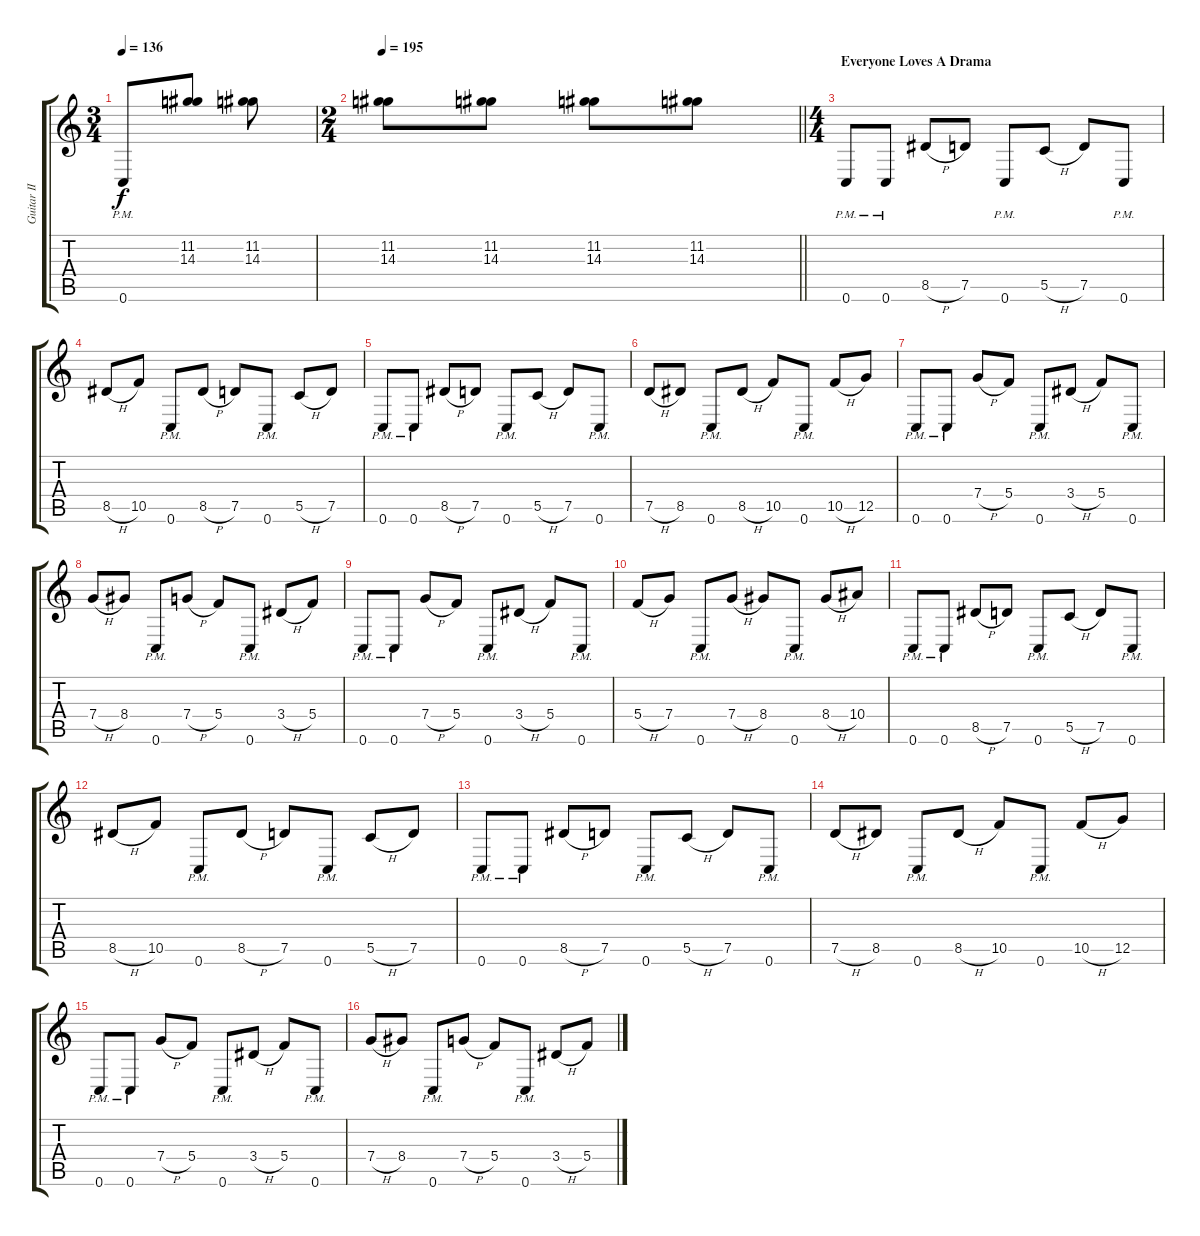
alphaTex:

\track ("Guitar II" "Guitar II") {instrument distortionguitar}
\staff {score tabs}
\tuning (D4 A3 F3 C3 G2 C2) {hide}
\ts (3 4)
\tempo 136
\clef g2
\ks c
0.6{pm}.8{dy f} (11.2 14.3).8 (11.2 14.3).8 |
\ts (2 4)
\tempo 195
\barLineRight lightlight
(11.2 14.3).8 (11.2 14.3).8 (11.2 14.3).8 (11.2 14.3).8 |
\ts (4 4)
\section ("" "Everyone Loves A Drama")
0.6{pm}.8 0.6{pm}.8 8.5{h}.8 7.5.8 0.6{pm}.8 5.5{h}.8 7.5.8 0.6{pm}.8 |
8.5{h}.8 10.5.8 0.6{pm}.8 8.5{h}.8 7.5.8 0.6{pm}.8 5.5{h}.8 7.5.8 |
0.6{pm}.8 0.6{pm}.8 8.5{h}.8 7.5.8 0.6{pm}.8 5.5{h}.8 7.5.8 0.6{pm}.8 |
7.5{h}.8 8.5.8 0.6{pm}.8 8.5{h}.8 10.5.8 0.6{pm}.8 10.5{h}.8 12.5.8 |
0.6{pm}.8 0.6{pm}.8 7.4{h}.8 5.4.8 0.6{pm}.8 3.4{h}.8 5.4.8 0.6{pm}.8 |
7.4{h}.8 8.4.8 0.6{pm}.8 7.4{h}.8 5.4.8 0.6{pm}.8 3.4{h}.8 5.4.8 |
0.6{pm}.8 0.6{pm}.8 7.4{h}.8 5.4.8 0.6{pm}.8 3.4{h}.8 5.4.8 0.6{pm}.8 |
5.4{h}.8 7.4.8 0.6{pm}.8 7.4{h}.8 8.4.8 0.6{pm}.8 8.4{h}.8 10.4.8 |
0.6{pm}.8 0.6{pm}.8 8.5{h}.8 7.5.8 0.6{pm}.8 5.5{h}.8 7.5.8 0.6{pm}.8 |
8.5{h}.8 10.5.8 0.6{pm}.8 8.5{h}.8 7.5.8 0.6{pm}.8 5.5{h}.8 7.5.8 |
0.6{pm}.8 0.6{pm}.8 8.5{h}.8 7.5.8 0.6{pm}.8 5.5{h}.8 7.5.8 0.6{pm}.8 |
7.5{h}.8 8.5.8 0.6{pm}.8 8.5{h}.8 10.5.8 0.6{pm}.8 10.5{h}.8 12.5.8 |
0.6{pm}.8 0.6{pm}.8 7.4{h}.8 5.4.8 0.6{pm}.8 3.4{h}.8 5.4.8 0.6{pm}.8 |
7.4{h}.8 8.4.8 0.6{pm}.8 7.4{h}.8 5.4.8 0.6{pm}.8 3.4{h}.8 5.4.8
